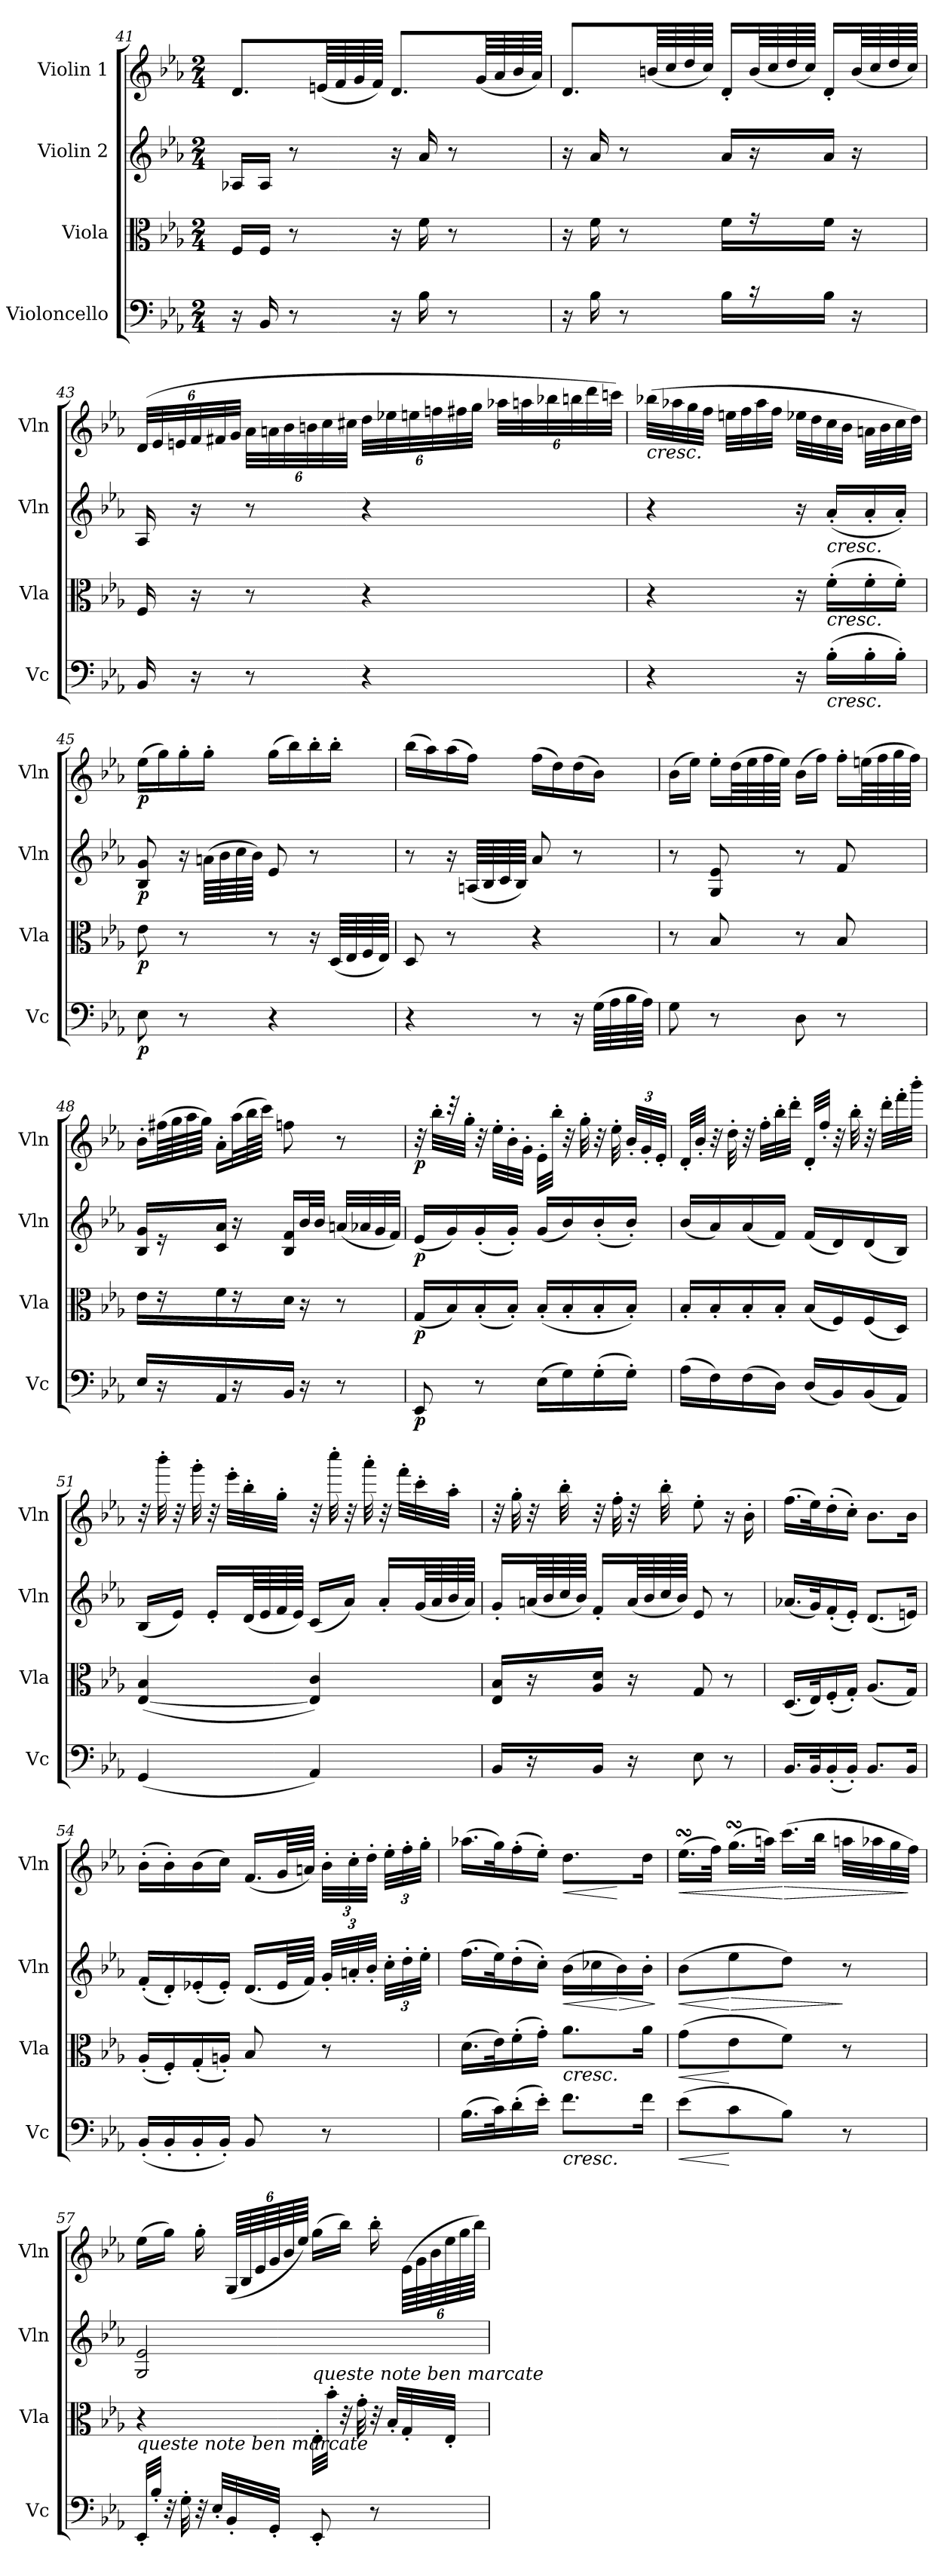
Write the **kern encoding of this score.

**kern	**dynam	**kern	**dynam	**kern	**dynam	**kern	**dynam
*part4	*part4	*part3	*part3	*part2	*part2	*part1	*part1
*staff4	*staff4	*staff3	*staff3	*staff2	*staff2	*staff1	*staff1
*I"Violoncello	*	*I"Viola	*	*I"Violin 2	*	*I"Violin 1	*
*I'Vc	*	*I'Vla	*	*I'Vln	*	*I'Vln	*
!!LO:LB:g=z
*clefF4	*	*clefC3	*	*clefG2	*	*clefG2	*
*k[b-e-a-]	*	*k[b-e-a-]	*	*k[b-e-a-]	*	*k[b-e-a-]	*
*M2/4	*	*M2/4	*	*M2/4	*	*M2/4	*
=41	=41	=41	=41	=41	=41	=41	=41
16r	.	16F/LL	.	16A-X/LL	.	8.d/L	.
16BB-/	.	16F/JJ	.	16A-/JJ	.	.	.
8r	.	8r	.	8r	.	.	.
.	.	.	.	.	.	(64en/LLL	.
.	.	.	.	.	.	64f/	.
.	.	.	.	.	.	64g/	.
.	.	.	.	.	.	64f/JJJJ)	.
16r	.	16r	.	16r	.	8.d/L	.
16B-\	.	16f\	.	16a-/	.	.	.
8r	.	8r	.	8r	.	.	.
.	.	.	.	.	.	(64g/LLL	.
.	.	.	.	.	.	64a-/	.
.	.	.	.	.	.	64b-/	.
.	.	.	.	.	.	64a-/JJJJ)	.
!!LO:PB:g=z
=42	=42	=42	=42	=42	=42	=42	=42
16r	.	16r	.	16r	.	8.d/L	.
16B-\	.	16f\	.	16a-/	.	.	.
8r	.	8r	.	8r	.	.	.
.	.	.	.	.	.	(64bn/LLL	.
.	.	.	.	.	.	64cc/	.
.	.	.	.	.	.	64dd/	.
.	.	.	.	.	.	64cc/JJJJ)	.
16B-\LL	.	16f\LL	.	16a-/LL	.	16d'/LL	.
16r	.	16r	.	16r	.	(64b/LL	.
.	.	.	.	.	.	64cc/	.
.	.	.	.	.	.	64dd/	.
.	.	.	.	.	.	64cc/JJJJ)	.
16B-\JJ	.	16f\JJ	.	16a-/JJ	.	16d'/LL	.
16r	.	16r	.	16r	.	(64b/LL	.
.	.	.	.	.	.	64cc/	.
.	.	.	.	.	.	64dd/	.
.	.	.	.	.	.	64cc/JJJJ)	.
=43	=43	=43	=43	=43	=43	=43	=43
*	*	*	*	*	*	*Xbrackettup	*
16BB-/	.	16F/	.	16A-/	.	(48d/LLL	.
.	.	.	.	.	.	48e-/	.
.	.	.	.	.	.	48en/	.
16r	.	16r	.	16r	.	48f/	.
.	.	.	.	.	.	48f#X/	.
.	.	.	.	.	.	48g/JJJ	.
8r	.	8r	.	8r	.	48a-\LLL	.
.	.	.	.	.	.	48an\	.
.	.	.	.	.	.	48b-\	.
.	.	.	.	.	.	48bn\	.
.	.	.	.	.	.	48cc\	.
.	.	.	.	.	.	48cc#X\JJJ	.
4r	.	4r	.	4r	.	48dd\LLL	.
.	.	.	.	.	.	48ee-X\	.
.	.	.	.	.	.	48een\	.
.	.	.	.	.	.	48ffn\	.
.	.	.	.	.	.	48ff#X\	.
.	.	.	.	.	.	48gg\JJJ	.
.	.	.	.	.	.	48aa-X\LLL	.
.	.	.	.	.	.	48aan\	.
.	.	.	.	.	.	48bb-X\	.
.	.	.	.	.	.	48bbn\	.
.	.	.	.	.	.	48ddd\	.
.	.	.	.	.	.	48cccn\JJJ)	.
!!LO:LB:g=z
=44	=44	=44	=44	=44	=44	=44	=44
!	!	!	!	!	!	!LO:TX:b:i:t=cresc.	!
4r	.	4r	.	4r	.	(32bb-X\LLL	.
.	.	.	.	.	.	32aa-X\	.
.	.	.	.	.	.	32gg\	.
.	.	.	.	.	.	32ff\JJJ	.
.	.	.	.	.	.	32een\LLL	.
.	.	.	.	.	.	32ff\	.
.	.	.	.	.	.	32aa-\	.
.	.	.	.	.	.	32ff\JJJ	.
16r	.	16r	.	16r	.	32ee-X\LLL	.
.	.	.	.	.	.	32dd\	.
!	!	!	!	!LO:TX:b:i:t=cresc.	!	!	!
!	!	!LO:TX:b:i:t=cresc.	!	!	!	!	!
!LO:TX:b:i:t=cresc.	!	!	!	!	!	!	!
(16B-'\LL	.	(16f'\LL	.	(16a-'/LL	.	32cc\	.
.	.	.	.	.	.	32b-\JJJ	.
16B-'\	.	16f'\	.	16a-'/	.	32an\LLL	.
.	.	.	.	.	.	32b-\	.
16B-'\JJ)	.	16f'\JJ)	.	16a-'/JJ)	.	32cc\	.
.	.	.	.	.	.	32dd\JJJ)	.
=45	=45	=45	=45	=45	=45	=45	=45
!	!LO:DY:b	!	!LO:DY:b	!	!LO:DY:b	!	!LO:DY:b
8E-\	p	8e-\	p	8B-/ 8g/	p	(16ee-\LL	p
.	.	.	.	.	.	16gg\)	.
8r	.	8r	.	16r	.	16gg'\	.
.	.	.	.	(64an\LLLL	.	16gg'\JJ	.
.	.	.	.	64b-\	.	.	.
.	.	.	.	64cc\	.	.	.
.	.	.	.	64b-\JJJJ)	.	.	.
4r	.	8r	.	8e-/	.	(16gg\LL	.
.	.	.	.	.	.	16bb-\)	.
.	.	16r	.	8r	.	16bb-'\	.
.	.	(64D/LLLL	.	.	.	16bb-'\JJ	.
.	.	64E-/	.	.	.	.	.
.	.	64F/	.	.	.	.	.
.	.	64E-/JJJJ)	.	.	.	.	.
!!LO:LB:g=z
=46	=46	=46	=46	=46	=46	=46	=46
4r	.	8D/	.	8r	.	(16bb-\LL	.
.	.	.	.	.	.	16aa-\)	.
.	.	8r	.	16r	.	(16aa-\	.
.	.	.	.	(64An/LLLL	.	16ff\JJ)	.
.	.	.	.	64B-/	.	.	.
.	.	.	.	64c/	.	.	.
.	.	.	.	64B-/JJJJ)	.	.	.
8r	.	4r	.	8a-/	.	(16ff\LL	.
.	.	.	.	.	.	16dd\)	.
16r	.	.	.	8r	.	(16dd\	.
(64G\LLLL	.	.	.	.	.	16b-\JJ)	.
64A-\	.	.	.	.	.	.	.
64B-\	.	.	.	.	.	.	.
64A-\JJJJ)	.	.	.	.	.	.	.
=47	=47	=47	=47	=47	=47	=47	=47
8G\	.	8r	.	8r	.	(16b-\LL	.
.	.	.	.	.	.	16ee-\JJ)	.
8r	.	8B-/	.	8G/ 8e-/	.	16ee-'\LL	.
.	.	.	.	.	.	(64dd\LL	.
.	.	.	.	.	.	64ee-\	.
.	.	.	.	.	.	64ff\	.
.	.	.	.	.	.	64ee-\JJJJ)	.
8D\	.	8r	.	8r	.	(16b-\LL	.
.	.	.	.	.	.	16ff\JJ)	.
8r	.	8B-/	.	8f/	.	16ff'\LL	.
.	.	.	.	.	.	(64een\LL	.
.	.	.	.	.	.	64ff\	.
.	.	.	.	.	.	64gg\	.
.	.	.	.	.	.	64ff\JJJJ)	.
!!LO:LB:g=z
=48	=48	=48	=48	=48	=48	=48	=48
16E-/LL	.	16e-\LL	.	16B-/ 16g/LL	.	16b-'\LL	.
16r	.	16r	.	16r	.	(64ff#X\LL	.
.	.	.	.	.	.	64gg\	.
.	.	.	.	.	.	64aa-\	.
.	.	.	.	.	.	64gg\JJJJ)	.
16AA-/	.	16f\	.	16c/ 16a-/JJ	.	16a-'\LL	.
16r	.	16r	.	16r	.	(32aa-\L	.
.	.	.	.	.	.	64bb-\L	.
.	.	.	.	.	.	64ccc\JJJJ)	.
16BB-/JJ	.	16d\JJ	.	16B-/ 16f/LL	.	8ffn\	.
16r	.	16r	.	32b-/L	.	.	.
.	.	.	.	32b-/JJJ	.	.	.
8r	.	8r	.	(32an/LLL	.	8r	.
.	.	.	.	32a-X/	.	.	.
.	.	.	.	32g/	.	.	.
.	.	.	.	32f/JJJ)	.	.	.
=49	=49	=49	=49	=49	=49	=49	=49
!	!LO:DY:b	!	!LO:DY:b	!	!LO:DY:b	!	!LO:DY:b
8EE-/	p	(16G/LL	p	(16e-/LL	p	32r	p
.	.	.	.	.	.	32bb-'\LLL	.
.	.	16B-/)	.	16g/)	.	32r	.
.	.	.	.	.	.	32gg'\JJJ	.
8r	.	(16B-'/	.	(16g'/	.	32r	.
.	.	.	.	.	.	32ee-'\LLL	.
.	.	16B-'/JJ)	.	16g'/JJ)	.	32b-'\	.
.	.	.	.	.	.	32g'\JJJ	.
(16E-\LL	.	(16B-'/LL	.	(16g/LL	.	32e-'\LLL	.
.	.	.	.	.	.	32bb-'\JJJ	.
16G\)	.	16B-'/	.	16b-/)	.	32r	.
.	.	.	.	.	.	32gg'\	.
(16G'\	.	16B-'/	.	(16b-'/	.	32r	.
.	.	.	.	.	.	32ee-'\	.
16G'\JJ)	.	16B-'/JJ)	.	16b-'/JJ)	.	48b-'/LLL	.
.	.	.	.	.	.	48g'/	.
.	.	.	.	.	.	48e-'/JJJ	.
!!LO:LB:g=z
=50	=50	=50	=50	=50	=50	=50	=50
(16A-\LL	.	16B-'/LL	.	(16b-/LL	.	32d'/LLL	.
.	.	.	.	.	.	32b-'/JJJ	.
16F\)	.	16B-'/	.	16a-/)	.	32r	.
.	.	.	.	.	.	32dd'\	.
(16F\	.	16B-'/	.	(16a-/	.	32r	.
.	.	.	.	.	.	32ff'\LLL	.
16D\JJ)	.	16B-'/JJ	.	16f/JJ)	.	32bb-'\	.
.	.	.	.	.	.	32ddd'\JJJ	.
(16D/LL	.	(16B-/LL	.	(16f/LL	.	32d'/LLL	.
.	.	.	.	.	.	32ff'/JJJ	.
16BB-/)	.	16F/)	.	16d/)	.	32r	.
.	.	.	.	.	.	32bb-'\	.
(16BB-/	.	(16F/	.	(16d/	.	32r	.
.	.	.	.	.	.	32ddd'\LLL	.
16AA-/JJ)	.	16D/JJ)	.	16B-/JJ)	.	32fff'\	.
.	.	.	.	.	.	32bbb-'\JJJ	.
=51	=51	=51	=51	=51	=51	=51	=51
(4GG/	.	([4E-/ 4B-/	.	(16B-/LL	.	32r	.
.	.	.	.	.	.	32bbb-'\	.
.	.	.	.	16e-/JJ)	.	32r	.
.	.	.	.	.	.	32ggg'\	.
.	.	.	.	16e-'/LL	.	32r	.
.	.	.	.	.	.	32eee-'\LLL	.
.	.	.	.	(64d/LL	.	32bb-'\	.
.	.	.	.	64e-/	.	.	.
.	.	.	.	64f/	.	32gg'\JJJ	.
.	.	.	.	64e-/JJJJ)	.	.	.
4AA-/)	.	4E-/] 4c/)	.	(16c/LL	.	32r	.
.	.	.	.	.	.	32cccc'\	.
.	.	.	.	16a-/JJ)	.	32r	.
.	.	.	.	.	.	32aaa-'\	.
.	.	.	.	16a-'/LL	.	32r	.
.	.	.	.	.	.	32fff'\LLL	.
.	.	.	.	(64g/LL	.	32ccc'\	.
.	.	.	.	64a-/	.	.	.
.	.	.	.	64b-/	.	32aa-'\JJJ	.
.	.	.	.	64a-/JJJJ)	.	.	.
!!LO:LB:g=z
=52	=52	=52	=52	=52	=52	=52	=52
16BB-/LL	.	16E-/ 16B-/LL	.	16g'/LL	.	32r	.
.	.	.	.	.	.	32gg'\	.
16r	.	16r	.	(64an/LL	.	32r	.
.	.	.	.	64b-/	.	.	.
.	.	.	.	64cc/	.	32bb-'\	.
.	.	.	.	64b-/JJJJ)	.	.	.
16BB-/JJ	.	16A-/ 16d/JJ	.	16f'/LL	.	32r	.
.	.	.	.	.	.	32ff'\	.
16r	.	16r	.	(64a/LL	.	32r	.
.	.	.	.	64b-/	.	.	.
.	.	.	.	64cc/	.	32bb-'\	.
.	.	.	.	64b-/JJJJ)	.	.	.
8E-\	.	8G/	.	8e-/	.	8ee-'\	.
8r	.	8r	.	8r	.	16r	.
.	.	.	.	.	.	16b-'\	.
=53	=53	=53	=53	=53	=53	=53	=53
16.BB-/LL	.	(16.D/LL	.	(16.a-X/LL	.	(16.ff\LL	.
32BB-/K	.	32E-/K)	.	32g/K)	.	32ee-\K)	.
(16BB-'/	.	(16F'/	.	(16f'/	.	(16dd'\	.
16BB-'/JJ)	.	16G'/JJ)	.	16e-'/JJ)	.	16cc'\JJ)	.
8.BB-/L	.	(8.A-/L	.	(8.d/L	.	8.b-\L	.
16BB-/Jk	.	16G/Jk)	.	16en/Jk)	.	16b-\Jk	.
!!LO:PB:g=z
=54	=54	=54	=54	=54	=54	=54	=54
(16BB-'/LL	.	(16A-'/LL	.	(16f'/LL	.	(16b-'\LL	.
16BB-'/	.	16F'/)	.	16d'/)	.	16b-'\)	.
16BB-'/	.	(16G'/	.	(16e-X'/	.	(16b-\	.
16BB-'/JJ)	.	16An'/JJ)	.	16e-'/JJ)	.	16cc\JJ)	.
8BB-/	.	8B-/	.	(16.d/LL	.	(16.f/LL	.
.	.	.	.	64e-/LL	.	64g/LL	.
.	.	.	.	64f/JJJJ)	.	64an/JJJJ)	.
*	*	*	*	*Xbrackettup	*	*	*
8r	.	8r	.	48g'/LLL	.	48b-'\LLL	.
.	.	.	.	48an'/	.	48cc'\	.
.	.	.	.	48b-'/JJJ	.	48dd'\JJJ	.
.	.	.	.	48cc'\LLL	.	48ee-'\LLL	.
.	.	.	.	48dd'\	.	48ff'\	.
.	.	.	.	48ee-'\JJJ	.	48gg'\JJJ	.
=55	=55	=55	=55	=55	=55	=55	=55
*^	*	*^	*	*	*	*^	*
(16.B-\LL	4ryy	.	(16.d\LL	4ryy	.	(16.ff\LL	.	(16.aa-X\LL	4ryy	.
32c\K)	.	.	32e-\K)	.	.	32ee-\K)	.	32gg\K)	.	.
(16d'\	.	.	(16f'\	.	.	(16dd'\	.	(16ff'\	.	.
16e-'\JJ)	.	.	16g'\JJ)	.	.	16cc'\JJ)	.	16ee-'\JJ)	.	.
!	!	!LO:HP:b	!	!	!LO:HP:b	!	!LO:HP:b	!	!	!LO:HP:b
8.f\L	8ryy	<	8.a-\L	8ryy	<	(16b-\LL	<	8.dd\L	8ryy	<
.	.	.	.	.	.	16cc-X\	.	.	.	.
!	!	!	!	!	!	!	!LO:HP:n=1:b	!	!	!
.	8ryy	.	.	8ryy	.	16b-\)	[ >	.	8ryy	[
16f\Jk	.	.	16a-\Jk	.	.	16b-'\JJ	.	16dd\Jk	.	.
*v	*v	*	*	*	*	*	*	*v	*v	*
*	*	*v	*v	*	*	*	*	*
.	.	.	.	.	]	.	.
=56	=56	=56	=56	=56	=56	=56	=56
!	!LO:HP:b	!	!LO:HP:b	!	!LO:HP:b	!	!LO:HP:b
(8e-\L	<	(8g\L	<	(8b-\L	<	(16.ee-sSSs\LL	<
.	.	.	.	.	.	32ff\JJk)	.
!	!	!	!	!	!LO:HP:n=1:b	!	!
8c\	[	8e-\	[	8ee-\	[ >	(16.ggsSsS\LL	.
.	.	.	.	.	.	32aan\JJk)	.
!	!	!	!	!	!	!	!LO:HP:n=1:b
8B-\J)	.	8f\J)	.	8dd\J)	.	(16.ccc\LL	[ >
.	.	.	.	.	.	32bb-\JJk	.
8r	[	8r	[	8r	]	32aan\LLL	.
.	.	.	.	.	.	32aa-X\	.
.	.	.	.	.	.	32gg\	.
.	.	.	.	.	.	32ff\JJJ)	]
!!LO:LB:g=z
=57	=57	=57	=57	=57	=57	=57	=57
!LO:TX:a:i:t=queste note ben marcate	!	!	!	!	!	!	!
32EE-'/LLL	.	4r	.	2G/ 2e-/	.	(16ee-\LL	.
32B-'/JJJ	.	.	.	.	.	.	.
32r	.	.	.	.	.	16gg\JJ)	.
32G'\	.	.	.	.	.	.	.
32r	.	.	.	.	.	16gg'\	.
32E-'/LLL	.	.	.	.	.	.	.
32BB-'/	.	.	.	.	.	(96G/LLLL	.
.	.	.	.	.	.	96B-/	.
.	.	.	.	.	.	96e-/	.
32GG'/JJJ	.	.	.	.	.	96g/	.
.	.	.	.	.	.	96b-/	.
.	.	.	.	.	.	96ee-/JJJJ)	.
!	!	!LO:TX:a:i:t=queste note ben marcate	!	!	!	!	!
8EE-'/	.	32E-'\LLL	.	.	.	(16gg\LL	.
.	.	32b-'\JJJ	.	.	.	.	.
.	.	32r	.	.	.	16bb-\JJ)	.
.	.	32g'\	.	.	.	.	.
8r	.	32r	.	.	.	16bb-'\	.
.	.	32B-'/LLL	.	.	.	.	.
.	.	32G'/	.	.	.	(96e-\LLLL	.
.	.	.	.	.	.	96g\	.
.	.	.	.	.	.	96b-\	.
.	.	32E-'/JJJ	.	.	.	96ee-\	.
.	.	.	.	.	.	96gg\	.
.	.	.	.	.	.	96bb-\JJJJ)	.
=	=	=	=	=	=	=	=
*-	*-	*-	*-	*-	*-	*-	*-
